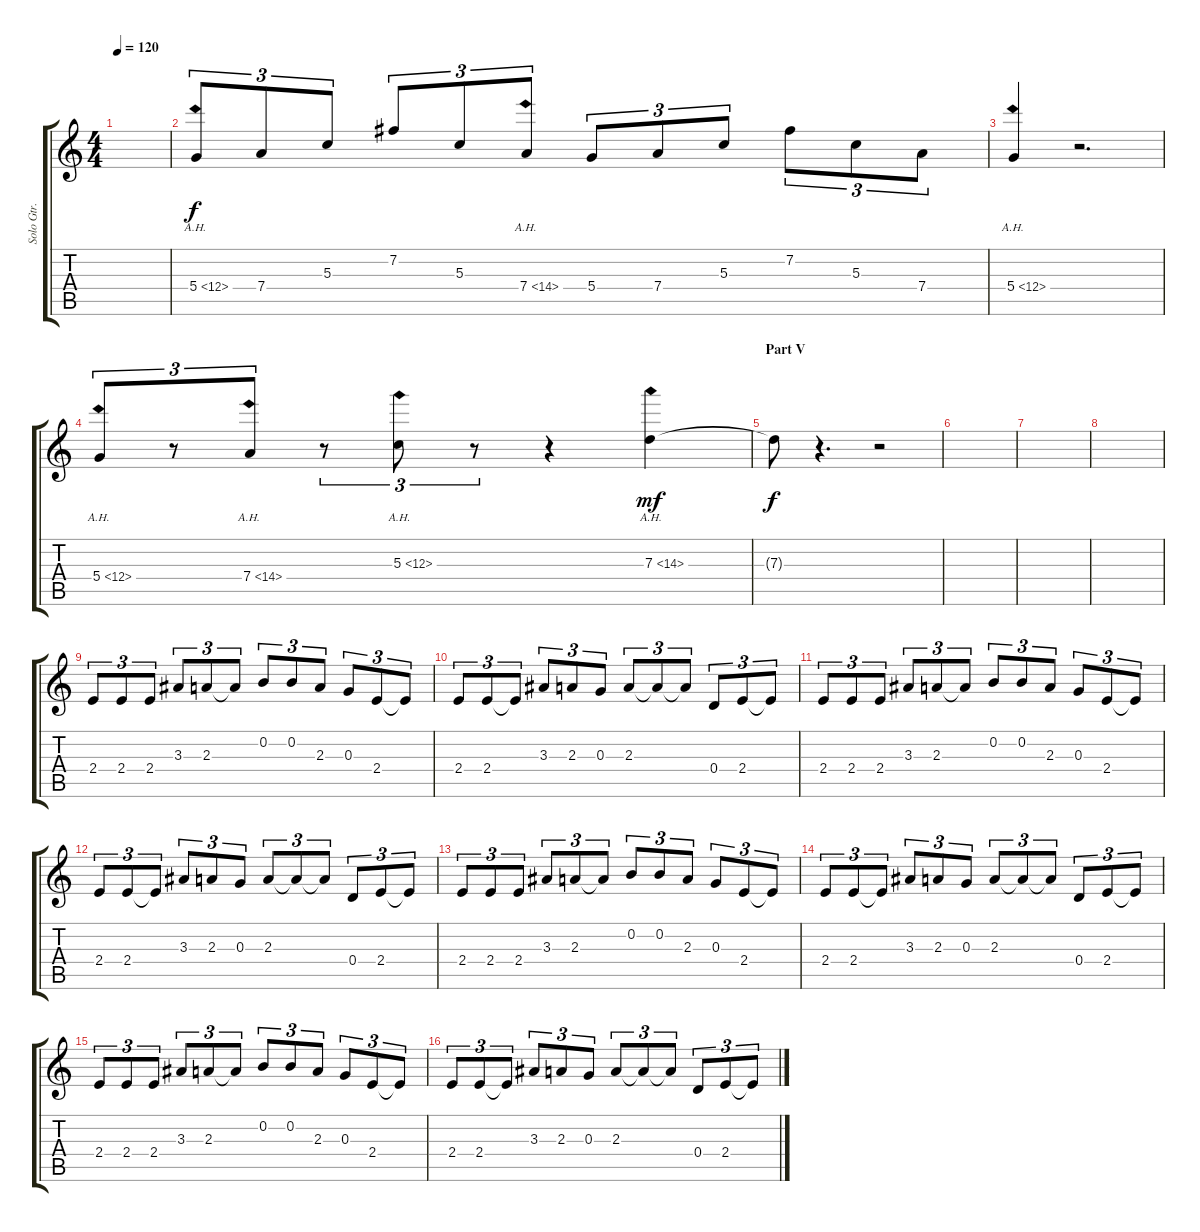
\track ("Solo Gtr. 3" "Solo Gtr. ") {instrument distortionguitar}
\staff {score tabs}
\tuning (E4 B3 G3 D3 A2 E2) {hide}
\ts (4 4)
\tempo 120
\clef g2
\ks c
|
5.4{ah 7}.8{tu (3 2)} 7.4.8{tu (3 2)} 5.3.8{tu (3 2)} 7.2.8{tu (3 2)} 5.3.8{tu (3 2)} 7.4{ah 7}.8{tu (3 2)} 5.4.8{tu (3 2)} 7.4.8{tu (3 2)} 5.3.8{tu (3 2)} 7.2.8{tu (3 2)} 5.3.8{tu (3 2)} 7.4.8{tu (3 2)} |
5.4{ah 7}.4 r.2{d} |
5.4{ah 7}.8{tu (3 2)} r.8{tu (3 2)} 7.4{ah 7}.8{tu (3 2)} r.8{tu (3 2)} 5.3{ah 7}.8{tu (3 2)} r.8{tu (3 2)} r.4 7.3{ah 7}.4{dy mf} |
\section ("" "Part V")
7.3{t}.8{dy f} r.4{d} r.2 |
|
|
|
2.4.8{tu (3 2)} 2.4.8{tu (3 2)} 2.4.8{tu (3 2)} 3.3.8{tu (3 2)} 2.3.8{tu (3 2)} 2.3{t}.8{tu (3 2)} 0.2.8{tu (3 2)} 0.2.8{tu (3 2)} 2.3.8{tu (3 2)} 0.3.8{tu (3 2)} 2.4.8{tu (3 2)} 2.4{t}.8{tu (3 2)} |
2.4.8{tu (3 2)} 2.4.8{tu (3 2)} 2.4{t}.8{tu (3 2)} 3.3.8{tu (3 2)} 2.3.8{tu (3 2)} 0.3.8{tu (3 2)} 2.3.8{tu (3 2)} 2.3{t}.8{tu (3 2)} 2.3{t}.8{tu (3 2)} 0.4.8{tu (3 2)} 2.4.8{tu (3 2)} 2.4{t}.8{tu (3 2)} |
2.4.8{tu (3 2)} 2.4.8{tu (3 2)} 2.4.8{tu (3 2)} 3.3.8{tu (3 2)} 2.3.8{tu (3 2)} 2.3{t}.8{tu (3 2)} 0.2.8{tu (3 2)} 0.2.8{tu (3 2)} 2.3.8{tu (3 2)} 0.3.8{tu (3 2)} 2.4.8{tu (3 2)} 2.4{t}.8{tu (3 2)} |
2.4.8{tu (3 2)} 2.4.8{tu (3 2)} 2.4{t}.8{tu (3 2)} 3.3.8{tu (3 2)} 2.3.8{tu (3 2)} 0.3.8{tu (3 2)} 2.3.8{tu (3 2)} 2.3{t}.8{tu (3 2)} 2.3{t}.8{tu (3 2)} 0.4.8{tu (3 2)} 2.4.8{tu (3 2)} 2.4{t}.8{tu (3 2)} |
2.4.8{tu (3 2)} 2.4.8{tu (3 2)} 2.4.8{tu (3 2)} 3.3.8{tu (3 2)} 2.3.8{tu (3 2)} 2.3{t}.8{tu (3 2)} 0.2.8{tu (3 2)} 0.2.8{tu (3 2)} 2.3.8{tu (3 2)} 0.3.8{tu (3 2)} 2.4.8{tu (3 2)} 2.4{t}.8{tu (3 2)} |
2.4.8{tu (3 2)} 2.4.8{tu (3 2)} 2.4{t}.8{tu (3 2)} 3.3.8{tu (3 2)} 2.3.8{tu (3 2)} 0.3.8{tu (3 2)} 2.3.8{tu (3 2)} 2.3{t}.8{tu (3 2)} 2.3{t}.8{tu (3 2)} 0.4.8{tu (3 2)} 2.4.8{tu (3 2)} 2.4{t}.8{tu (3 2)} |
2.4.8{tu (3 2)} 2.4.8{tu (3 2)} 2.4.8{tu (3 2)} 3.3.8{tu (3 2)} 2.3.8{tu (3 2)} 2.3{t}.8{tu (3 2)} 0.2.8{tu (3 2)} 0.2.8{tu (3 2)} 2.3.8{tu (3 2)} 0.3.8{tu (3 2)} 2.4.8{tu (3 2)} 2.4{t}.8{tu (3 2)} |
2.4.8{tu (3 2)} 2.4.8{tu (3 2)} 2.4{t}.8{tu (3 2)} 3.3.8{tu (3 2)} 2.3.8{tu (3 2)} 0.3.8{tu (3 2)} 2.3.8{tu (3 2)} 2.3{t}.8{tu (3 2)} 2.3{t}.8{tu (3 2)} 0.4.8{tu (3 2)} 2.4.8{tu (3 2)} 2.4{t}.8{tu (3 2)}
